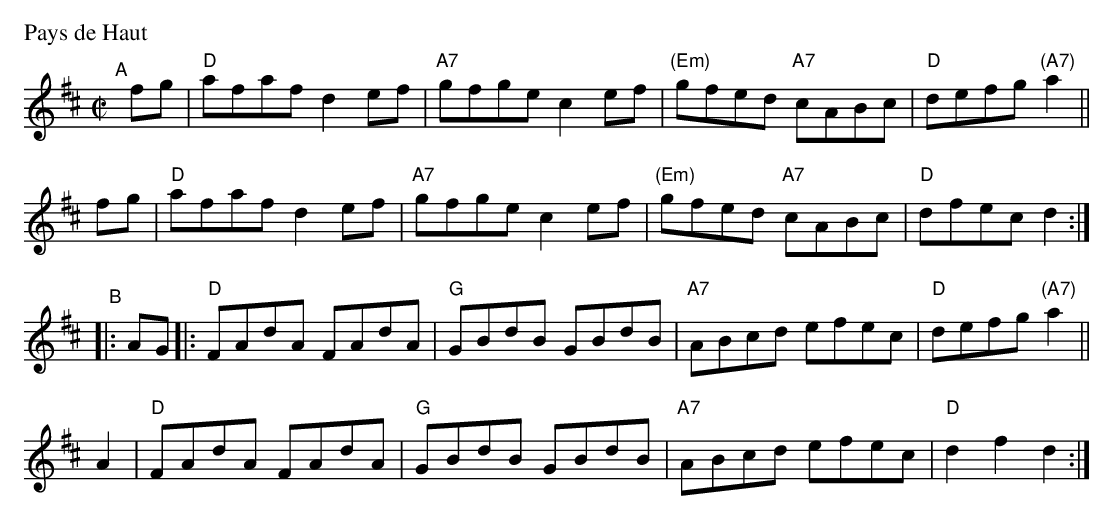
X:1
M: C|
P: Pays de Haut
K: D
"^A"[|] fg |\
"D"afaf d2ef | "A7"gfge c2ef | "(Em)"gfed "A7"cABc | "D"defg "(A7)"a2 ||
fg | "D"afaf d2ef | "A7"gfge c2ef | "(Em)"gfed "A7"cABc | "D"dfec d2 :|
"^B"|:\
AG |:"D"FAdA FAdA | "G"GBdB GBdB | "A7"ABcd efec | "D"defg "(A7)"a2 ||
A2 | "D"FAdA FAdA | "G"GBdB GBdB | "A7"ABcd efec | "D"d2f2 d2 :|
